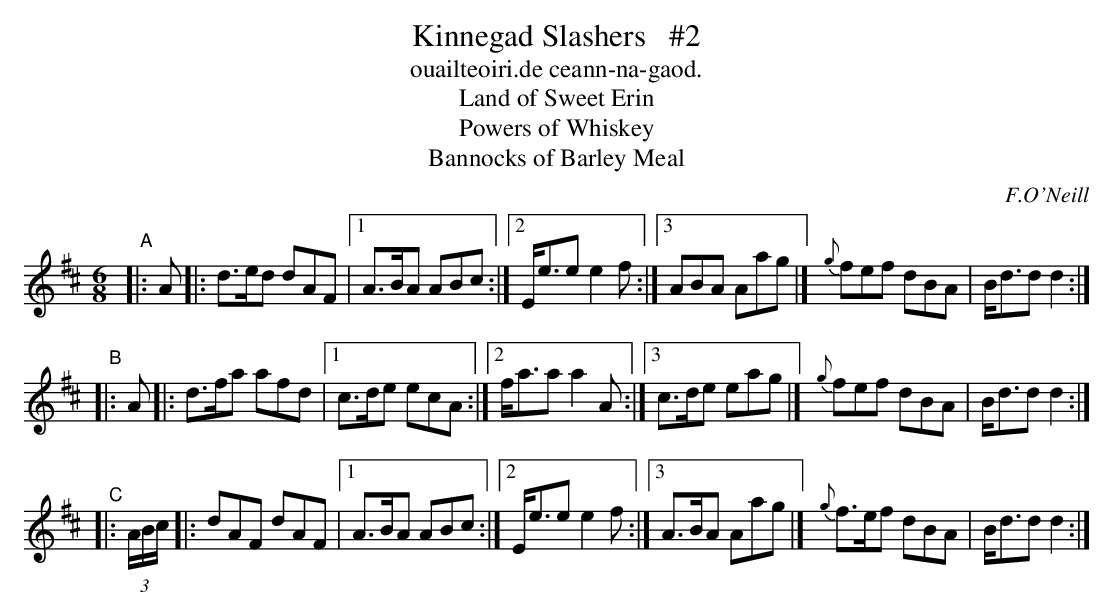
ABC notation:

X:1
T: Kinnegad Slashers   #2
T: ouailteoiri.de ceann-na-gaod.
T: Land of Sweet Erin
T: Powers of Whiskey
T: Bannocks of Barley Meal
O: F.O'Neill
M: 6/8
L: 1/8
K: D
"^A"|: A |:\
d>ed dAF |1 A>BA ABc \
        :|2 E<ee e2f \
        :|3 ABA Aag |] {g}fef dBA | B<dd d2 :|
"^B"|: A |:\
d>fa afd |1 c>de ecA \
        :|2 f<aa a2A \
        :|3 c>de eag |] {g}fef dBA | B<dd d2 :|
"^C"|: (3A/2B/2c/2 |:\
dAF dAF |1 A>BA ABc \
       :|2 E<ee e2f \
       :|3 A>BA Aag |] {g}f>ef dBA | B<dd d2 :|
